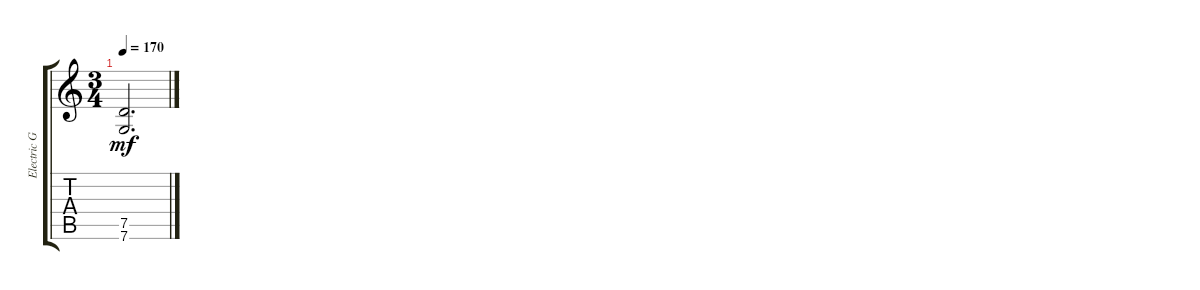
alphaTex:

\track ("Electric Guitar" "Electric G") {instrument distortionguitar}
\staff {score tabs}
\tuning (D4 A3 F3 C3 G2 C2) {hide}
\ts (3 4)
\tempo 170
\clef g2
\ks c
(7.5{t} 7.6{t}).2{d dy mf}
